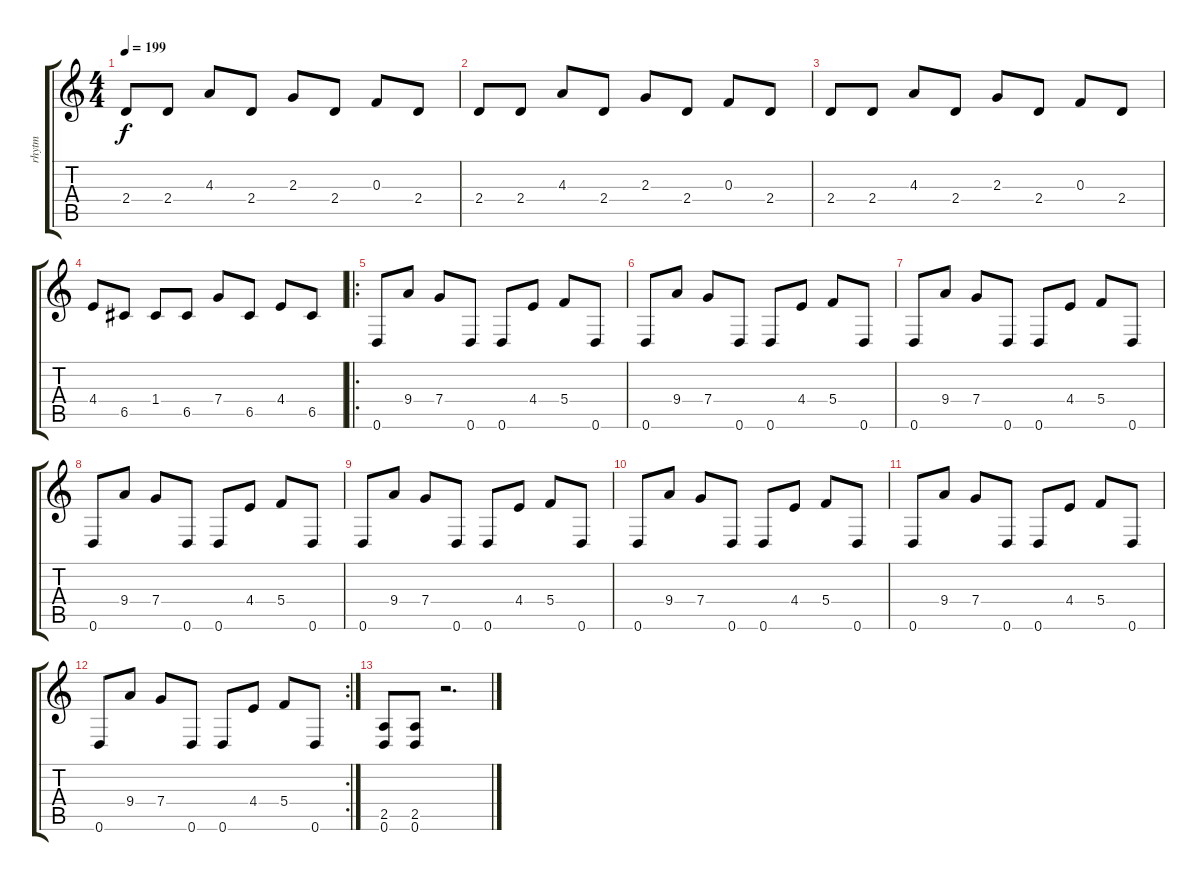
\track ("rhytm" "rhytm") {instrument distortionguitar}
\staff {score tabs}
\tuning (D4 A3 F3 C3 G2 D2) {hide}
\ts (4 4)
\tempo 199
\clef g2
\ks c
2.4.8{dy f} 2.4.8 4.3.8 2.4.8 2.3.8 2.4.8 0.3.8 2.4.8 |
2.4.8 2.4.8 4.3.8 2.4.8 2.3.8 2.4.8 0.3.8 2.4.8 |
2.4.8 2.4.8 4.3.8 2.4.8 2.3.8 2.4.8 0.3.8 2.4.8 |
4.4.8 6.5.8 1.4.8 6.5.8 7.4.8 6.5.8 4.4.8 6.5.8 |
\ro
0.6.8 9.4.8 7.4.8 0.6.8 0.6.8 4.4.8 5.4.8 0.6.8 |
0.6.8 9.4.8 7.4.8 0.6.8 0.6.8 4.4.8 5.4.8 0.6.8 |
0.6.8 9.4.8 7.4.8 0.6.8 0.6.8 4.4.8 5.4.8 0.6.8 |
0.6.8 9.4.8 7.4.8 0.6.8 0.6.8 4.4.8 5.4.8 0.6.8 |
0.6.8 9.4.8 7.4.8 0.6.8 0.6.8 4.4.8 5.4.8 0.6.8 |
0.6.8 9.4.8 7.4.8 0.6.8 0.6.8 4.4.8 5.4.8 0.6.8 |
0.6.8 9.4.8 7.4.8 0.6.8 0.6.8 4.4.8 5.4.8 0.6.8 |
\rc 2
0.6.8 9.4.8 7.4.8 0.6.8 0.6.8 4.4.8 5.4.8 0.6.8 |
(2.5 0.6).8 (2.5 0.6).8 r.2{d}
